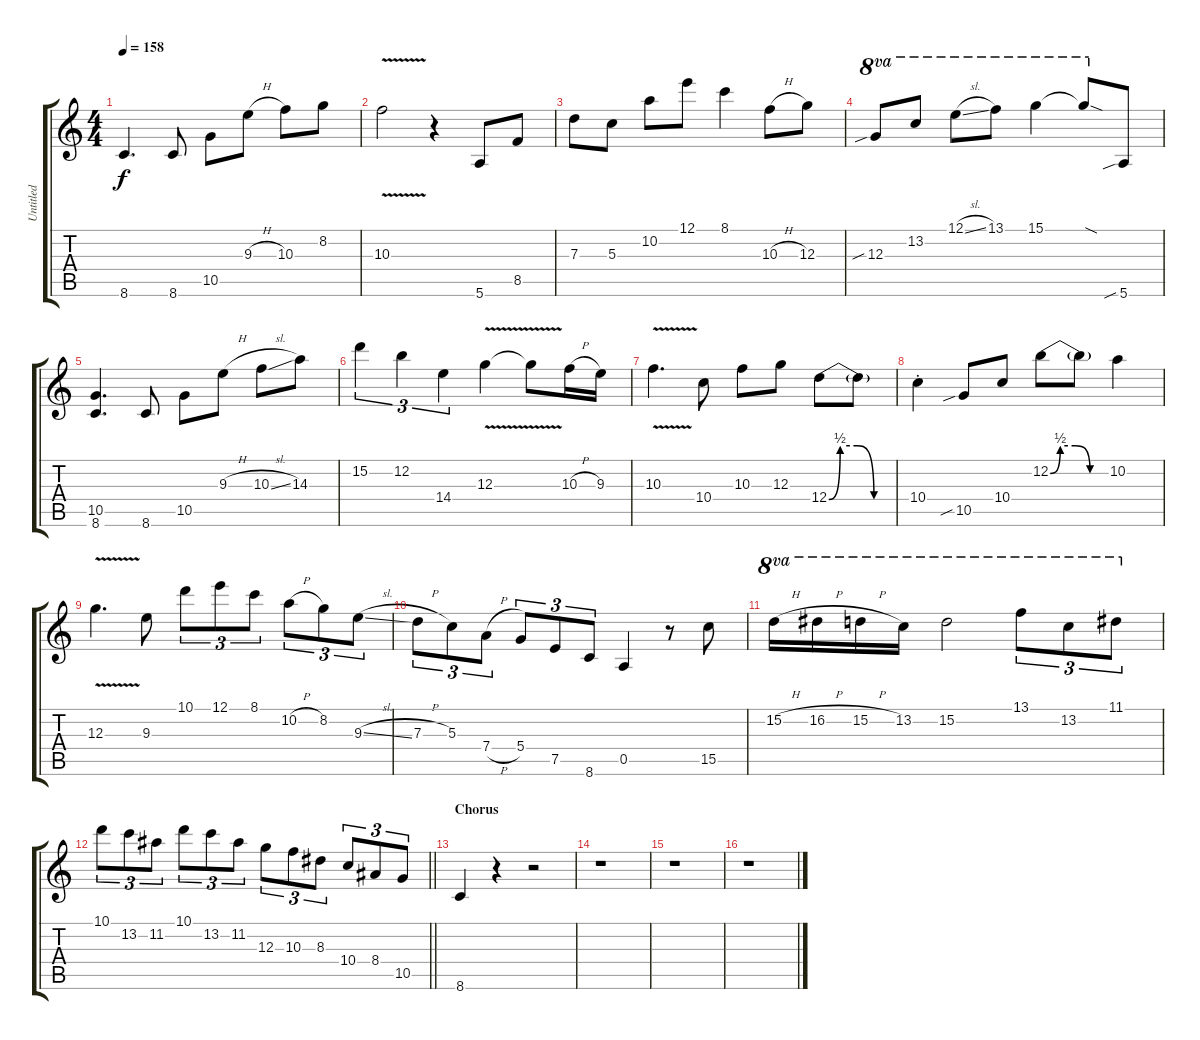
\track ("Untitled" "Untitled") {instrument overdrivenguitar}
\staff {score tabs}
\tuning (E4 B3 G3 D3 A2 E2) {hide}
\ts (4 4)
\tempo 158
\clef g2
\ks c
8.6.4{d dy f} 8.6.8 10.5.8 9.3{h}.8 10.3.8 8.2.8 |
10.3{v}.2 r.4 5.6.8 8.5.8 |
7.3.8 5.3.8 10.2.8 12.1.8 8.1.4 10.3{h}.8 12.3.8 |
12.3{sib}.8{ot 8va} 13.2.8{ot 8va} 12.1{sl}.8{ot 8va} 13.1.8{ot 8va} 15.1.4{ot 8va} 15.1{sod t}.8{ot 8va} 5.6{sib}.8 |
(10.5 8.6).4{d} 8.6.8 10.5.8 9.3{h}.8 10.3{sl}.8 14.3.8 |
15.2.4{tu (3 2)} 12.2.4{tu (3 2)} 14.4.4{tu (3 2)} 12.3{v}.4 12.3{v t}.8 10.3{h}.16 9.3.16 |
10.3{v}.4{d} 10.4.8 10.3.8 12.3.8 12.4{be (custom 0 0 10 2 25 2 40 0 60 0)}.8 12.4{t}.8 |
10.4{st}.4 10.5{sib}.8 10.4.8 12.2{be (custom 0 0 10 2 25 2 40 0 60 0)}.8 12.2{t}.8 10.2.4 |
12.3{v}.4{d} 9.3.8 10.1.8{tu (3 2)} 12.1.8{tu (3 2)} 8.1.8{tu (3 2)} 10.2{h}.8{tu (3 2)} 8.2.8{tu (3 2)} 9.3{sl}.8{tu (3 2)} |
7.3{h}.8{tu (3 2)} 5.3.8{tu (3 2)} 7.4{h}.8{tu (3 2)} 5.4.8{tu (3 2)} 7.5.8{tu (3 2)} 8.6.8{tu (3 2)} 0.5.4 r.8 15.5.8 |
15.2{h}.16{ot 8va} 16.2{h}.16{ot 8va} 15.2{h}.16{ot 8va} 13.2.16{ot 8va} 15.2.2{ot 8va} 13.1.8{tu (3 2) ot 8va} 13.2.8{tu (3 2) ot 8va} 11.1.8{tu (3 2) ot 8va} |
\barLineRight lightlight
10.1.8{tu (3 2)} 13.2.8{tu (3 2)} 11.2.8{tu (3 2)} 10.1.8{tu (3 2)} 13.2.8{tu (3 2)} 11.2.8{tu (3 2)} 12.3.8{tu (3 2)} 10.3.8{tu (3 2)} 8.3.8{tu (3 2)} 10.4.8{tu (3 2)} 8.4.8{tu (3 2)} 10.5.8{tu (3 2)} |
\section ("" "Chorus")
8.6.4 r.4 r.2 |
r.1 |
r.1 |
r.1
